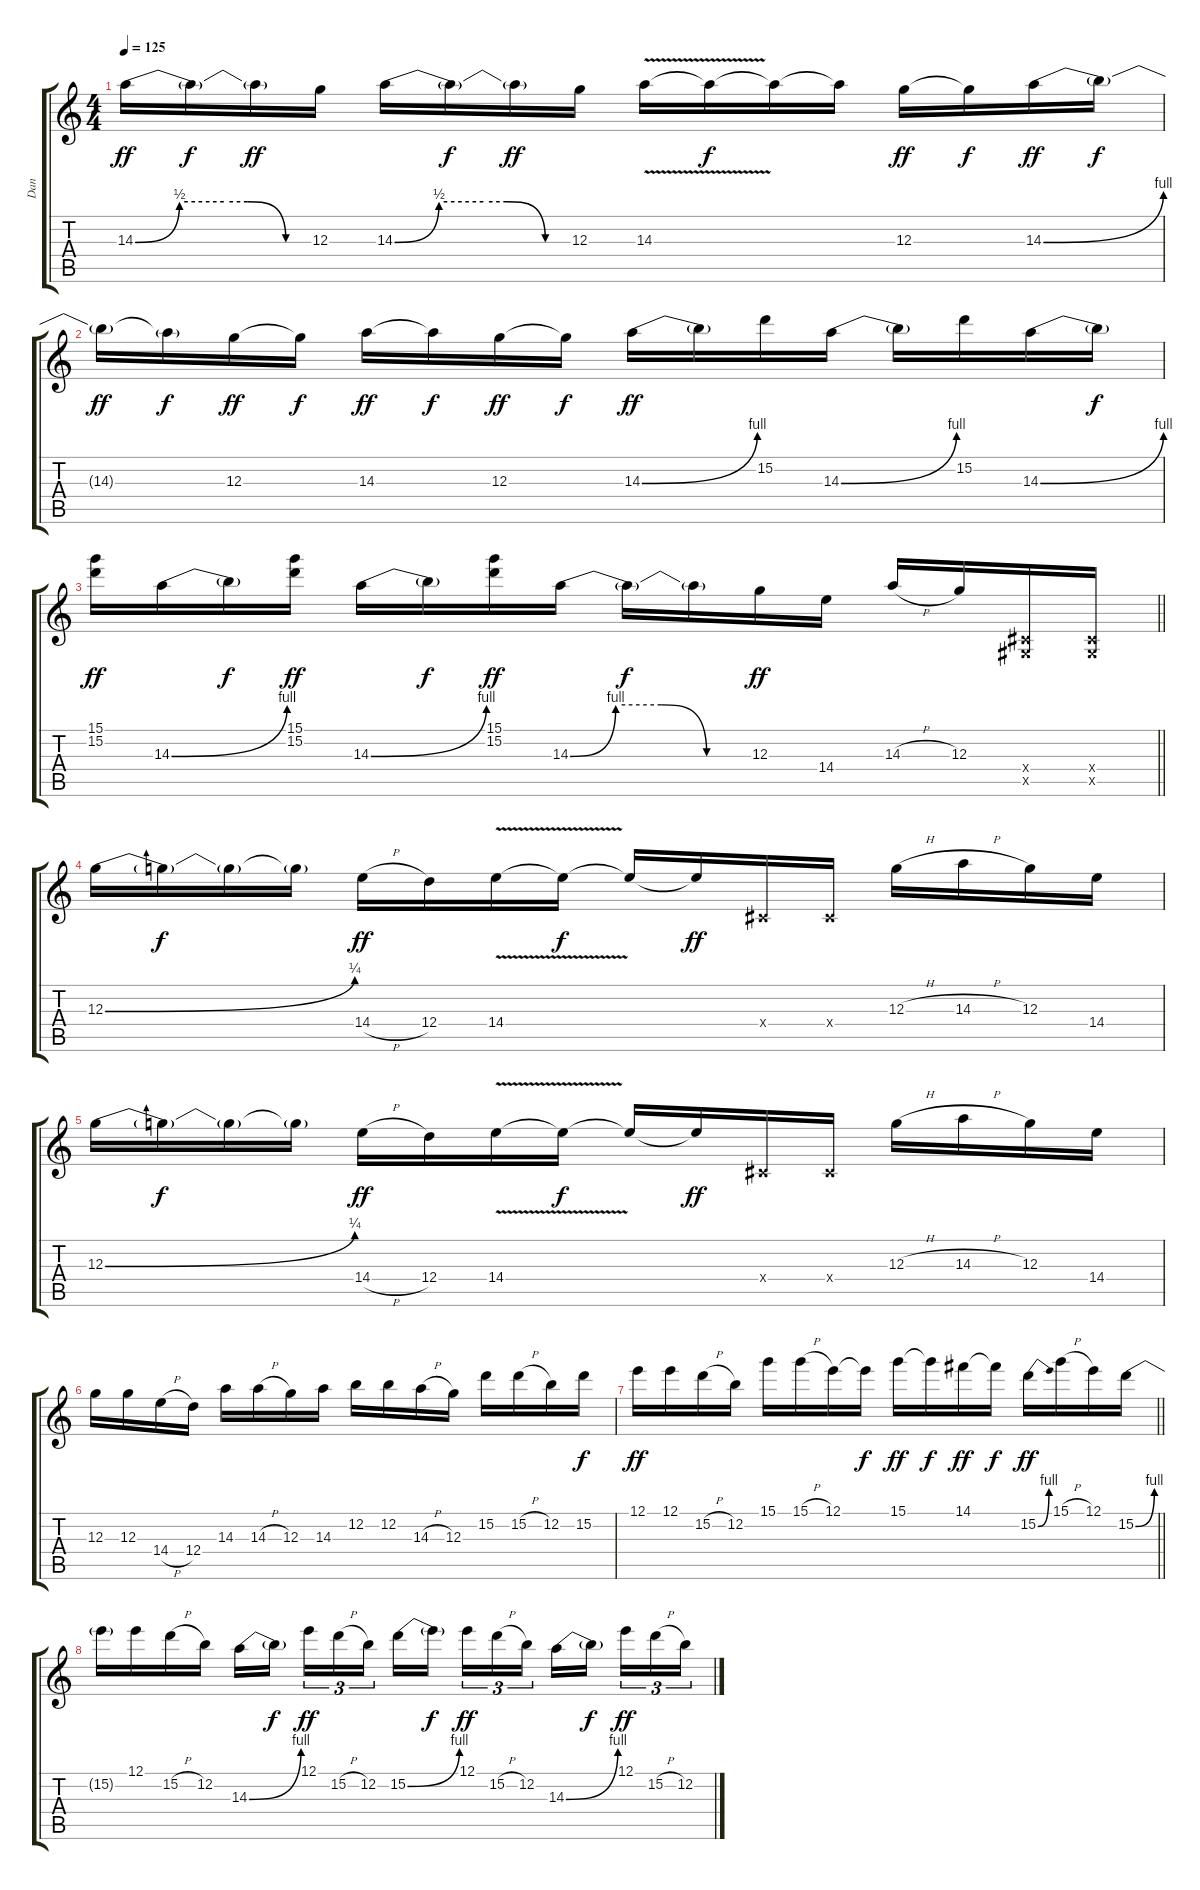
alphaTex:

\track ("Dan" "Dan") {instrument distortionguitar}
\staff {score tabs}
\tuning (E4 B3 G3 D3 A2 E2) {hide}
\ts (4 4)
\tempo 125
\clef g2
\ks c
14.3{be (custom 0 0 15 2 30 2 38 2 51 0 60 0)}.16{dy ff} 14.3{t}.16{dy f} 14.3{t}.16{dy ff} 12.3.16 14.3{be (custom 0 0 15 2 30 2 38 2 51 0 60 0)}.16 14.3{t}.16{dy f} 14.3{t}.16{dy ff} 12.3.16 14.3{v}.16 14.3{t}.16{dy f} 14.3{t}.16 14.3{t}.16 12.3.16{dy ff} 12.3{t}.16{dy f} 14.3{be (bend 0 0 60 4)}.16{dy ff} 14.3{t}.16{dy f} |
14.3{t}.16{dy ff} 14.3{t}.16{dy f} 12.3.16{dy ff} 12.3{t}.16{dy f} 14.3.16{dy ff} 14.3{t}.16{dy f} 12.3.16{dy ff} 12.3{t}.16{dy f} 14.3{be (bend 0 0 60 4)}.16{dy ff} 14.3{t}.16 15.2.16 14.3{be (bend 0 0 60 4)}.16 14.3{t}.16 15.2.16 14.3{be (bend 0 0 60 4)}.16 14.3{t}.16{dy f} |
\barLineRight lightlight
(15.1 15.2).16{dy ff} 14.3{be (bend 0 0 60 4)}.16 14.3{t}.16{dy f} (15.1 15.2).16{dy ff} 14.3{be (bend 0 0 60 4)}.16 14.3{t}.16{dy f} (15.1 15.2).16{dy ff} 14.3{be (custom 0 0 15 4 30 4 45 0 60 0)}.16 14.3{t}.16{dy f} 14.3{t}.16 12.3.16{dy ff} 14.4.16 14.3{h}.16 12.3.16 (-1.4{x} -1.5{x}).16 (-1.4{x} -1.5{x}).16 |
12.3{be (bend 0 0 60 1)}.16 12.3{t}.16{dy f} 12.3{t}.16 12.3{t}.16 14.4{h}.16{dy ff} 12.4.16 14.4{v}.16 14.4{t}.16{dy f} 14.4{t}.16 14.4{t}.16{dy ff} -1.4{x}.16 -1.4{x}.16 12.3{h}.16 14.3{h}.16 12.3.16 14.4.16 |
12.3{be (bend 0 0 60 1)}.16 12.3{t}.16{dy f} 12.3{t}.16 12.3{t}.16 14.4{h}.16{dy ff} 12.4.16 14.4{v}.16 14.4{t}.16{dy f} 14.4{t}.16 14.4{t}.16{dy ff} -1.4{x}.16 -1.4{x}.16 12.3{h}.16 14.3{h}.16 12.3.16 14.4.16 |
12.3.16 12.3.16 14.4{h}.16 12.4.16 14.3.16 14.3{h}.16 12.3.16 14.3.16 12.2.16 12.2.16 14.3{h}.16 12.3.16 15.2.16 15.2{h}.16 12.2.16 15.2.16{dy f} |
\barLineRight lightlight
12.1.16{dy ff} 12.1.16 15.2{h}.16 12.2.16 15.1.16 15.1{h}.16 12.1.16 12.1{t}.16{dy f} 15.1.16{dy ff} 15.1{t}.16{dy f} 14.1.16{dy ff} 14.1{t}.16{dy f} 15.2{be (bend 0 0 60 4)}.16{dy ff} 15.1{h}.16 12.1.16 15.2{be (bend 0 0 60 4)}.16 |
15.2{t}.16 12.1.16 15.2{h}.16 12.2.16 14.3{be (bend 0 0 60 4)}.16 14.3{t}.16{dy f beam splitsecondary} 12.1.16{tu (3 2) dy ff} 15.2{h}.16{tu (3 2)} 12.2.16{tu (3 2)} 15.2{be (bend 0 0 60 4)}.16 15.2{t}.16{dy f beam splitsecondary} 12.1.16{tu (3 2) dy ff} 15.2{h}.16{tu (3 2)} 12.2.16{tu (3 2)} 14.3{be (bend 0 0 60 4)}.16 14.3{t}.16{dy f beam splitsecondary} 12.1.16{tu (3 2) dy ff} 15.2{h}.16{tu (3 2)} 12.2.16{tu (3 2)}
